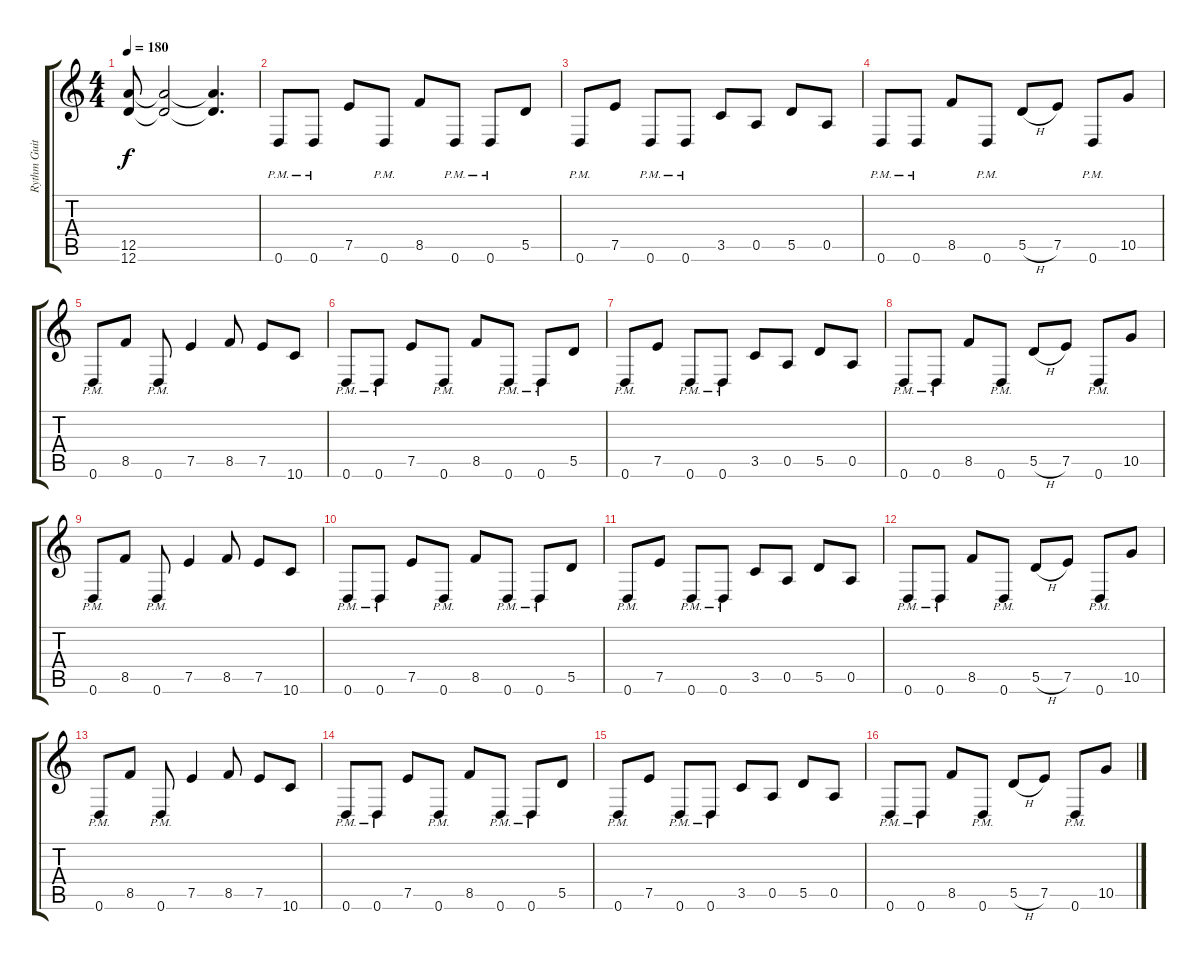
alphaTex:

\track ("Rythm Guitar" "Rythm Guit") {instrument distortionguitar}
\staff {score tabs}
\tuning (E4 B3 G3 D3 A2 D2) {hide}
\ts (4 4)
\tempo 180
\clef g2
\ks c
(12.5{t} 12.6{t}).8{dy f} (12.5{t} 12.6{t}).2 (12.5{t} 12.6{t}).4{d} |
0.6{pm}.8 0.6{pm}.8 7.5.8 0.6{pm}.8 8.5.8 0.6{pm}.8 0.6{pm}.8 5.5.8 |
0.6{pm}.8 7.5.8 0.6{pm}.8 0.6{pm}.8 3.5.8 0.5.8 5.5.8 0.5.8 |
0.6{pm}.8 0.6{pm}.8 8.5.8 0.6{pm}.8 5.5{h}.8 7.5.8 0.6{pm}.8 10.5.8 |
0.6{pm}.8 8.5.8 0.6{pm}.8 7.5.4 8.5.8 7.5.8 10.6.8 |
0.6{pm}.8 0.6{pm}.8 7.5.8 0.6{pm}.8 8.5.8 0.6{pm}.8 0.6{pm}.8 5.5.8 |
0.6{pm}.8 7.5.8 0.6{pm}.8 0.6{pm}.8 3.5.8 0.5.8 5.5.8 0.5.8 |
0.6{pm}.8 0.6{pm}.8 8.5.8 0.6{pm}.8 5.5{h}.8 7.5.8 0.6{pm}.8 10.5.8 |
0.6{pm}.8 8.5.8 0.6{pm}.8 7.5.4 8.5.8 7.5.8 10.6.8 |
0.6{pm}.8 0.6{pm}.8 7.5.8 0.6{pm}.8 8.5.8 0.6{pm}.8 0.6{pm}.8 5.5.8 |
0.6{pm}.8 7.5.8 0.6{pm}.8 0.6{pm}.8 3.5.8 0.5.8 5.5.8 0.5.8 |
0.6{pm}.8 0.6{pm}.8 8.5.8 0.6{pm}.8 5.5{h}.8 7.5.8 0.6{pm}.8 10.5.8 |
0.6{pm}.8 8.5.8 0.6{pm}.8 7.5.4 8.5.8 7.5.8 10.6.8 |
0.6{pm}.8 0.6{pm}.8 7.5.8 0.6{pm}.8 8.5.8 0.6{pm}.8 0.6{pm}.8 5.5.8 |
0.6{pm}.8 7.5.8 0.6{pm}.8 0.6{pm}.8 3.5.8 0.5.8 5.5.8 0.5.8 |
0.6{pm}.8 0.6{pm}.8 8.5.8 0.6{pm}.8 5.5{h}.8 7.5.8 0.6{pm}.8 10.5.8
